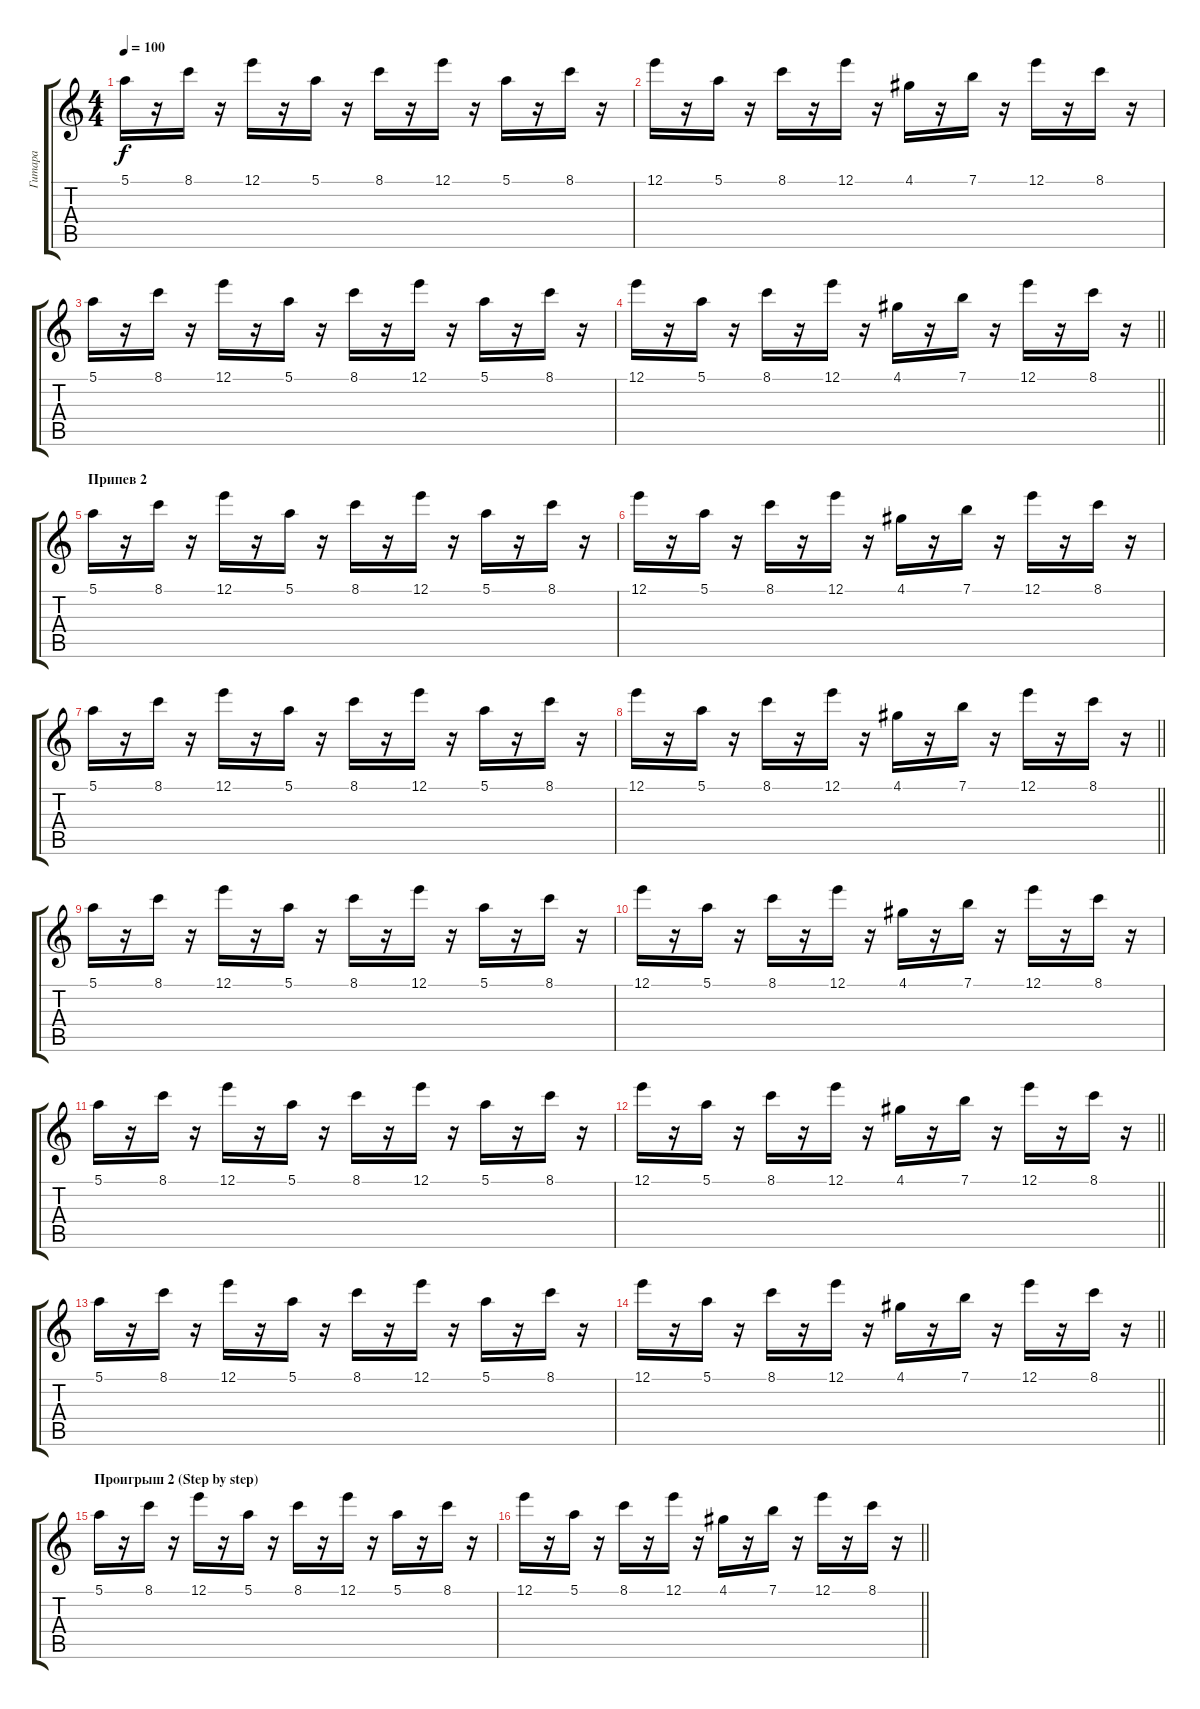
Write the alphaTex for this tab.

\track ("Гитара" "Гитара") {instrument electricguitarclean}
\staff {score tabs}
\tuning (E4 B3 G3 D3 A2 E2) {hide}
\ts (4 4)
\tempo 100
\clef g2
\ks c
5.1.16{dy f} r.16 8.1.16 r.16 12.1.16 r.16 5.1.16 r.16 8.1.16 r.16 12.1.16 r.16 5.1.16 r.16 8.1.16 r.16 |
12.1.16 r.16 5.1.16 r.16 8.1.16 r.16 12.1.16 r.16 4.1.16 r.16 7.1.16 r.16 12.1.16 r.16 8.1.16 r.16 |
5.1.16 r.16 8.1.16 r.16 12.1.16 r.16 5.1.16 r.16 8.1.16 r.16 12.1.16 r.16 5.1.16 r.16 8.1.16 r.16 |
\barLineRight lightlight
12.1.16 r.16 5.1.16 r.16 8.1.16 r.16 12.1.16 r.16 4.1.16 r.16 7.1.16 r.16 12.1.16 r.16 8.1.16 r.16 |
\section ("" "Припев 2")
5.1.16 r.16 8.1.16 r.16 12.1.16 r.16 5.1.16 r.16 8.1.16 r.16 12.1.16 r.16 5.1.16 r.16 8.1.16 r.16 |
12.1.16 r.16 5.1.16 r.16 8.1.16 r.16 12.1.16 r.16 4.1.16 r.16 7.1.16 r.16 12.1.16 r.16 8.1.16 r.16 |
5.1.16 r.16 8.1.16 r.16 12.1.16 r.16 5.1.16 r.16 8.1.16 r.16 12.1.16 r.16 5.1.16 r.16 8.1.16 r.16 |
\barLineRight lightlight
12.1.16 r.16 5.1.16 r.16 8.1.16 r.16 12.1.16 r.16 4.1.16 r.16 7.1.16 r.16 12.1.16 r.16 8.1.16 r.16 |
5.1.16 r.16 8.1.16 r.16 12.1.16 r.16 5.1.16 r.16 8.1.16 r.16 12.1.16 r.16 5.1.16 r.16 8.1.16 r.16 |
12.1.16 r.16 5.1.16 r.16 8.1.16 r.16 12.1.16 r.16 4.1.16 r.16 7.1.16 r.16 12.1.16 r.16 8.1.16 r.16 |
5.1.16 r.16 8.1.16 r.16 12.1.16 r.16 5.1.16 r.16 8.1.16 r.16 12.1.16 r.16 5.1.16 r.16 8.1.16 r.16 |
\barLineRight lightlight
12.1.16 r.16 5.1.16 r.16 8.1.16 r.16 12.1.16 r.16 4.1.16 r.16 7.1.16 r.16 12.1.16 r.16 8.1.16 r.16 |
5.1.16 r.16 8.1.16 r.16 12.1.16 r.16 5.1.16 r.16 8.1.16 r.16 12.1.16 r.16 5.1.16 r.16 8.1.16 r.16 |
\barLineRight lightlight
12.1.16 r.16 5.1.16 r.16 8.1.16 r.16 12.1.16 r.16 4.1.16 r.16 7.1.16 r.16 12.1.16 r.16 8.1.16 r.16 |
\section ("" "Проигрыш 2 (Step by step)")
5.1.16 r.16 8.1.16 r.16 12.1.16 r.16 5.1.16 r.16 8.1.16 r.16 12.1.16 r.16 5.1.16 r.16 8.1.16 r.16 |
\barLineRight lightlight
12.1.16 r.16 5.1.16 r.16 8.1.16 r.16 12.1.16 r.16 4.1.16 r.16 7.1.16 r.16 12.1.16 r.16 8.1.16 r.16
